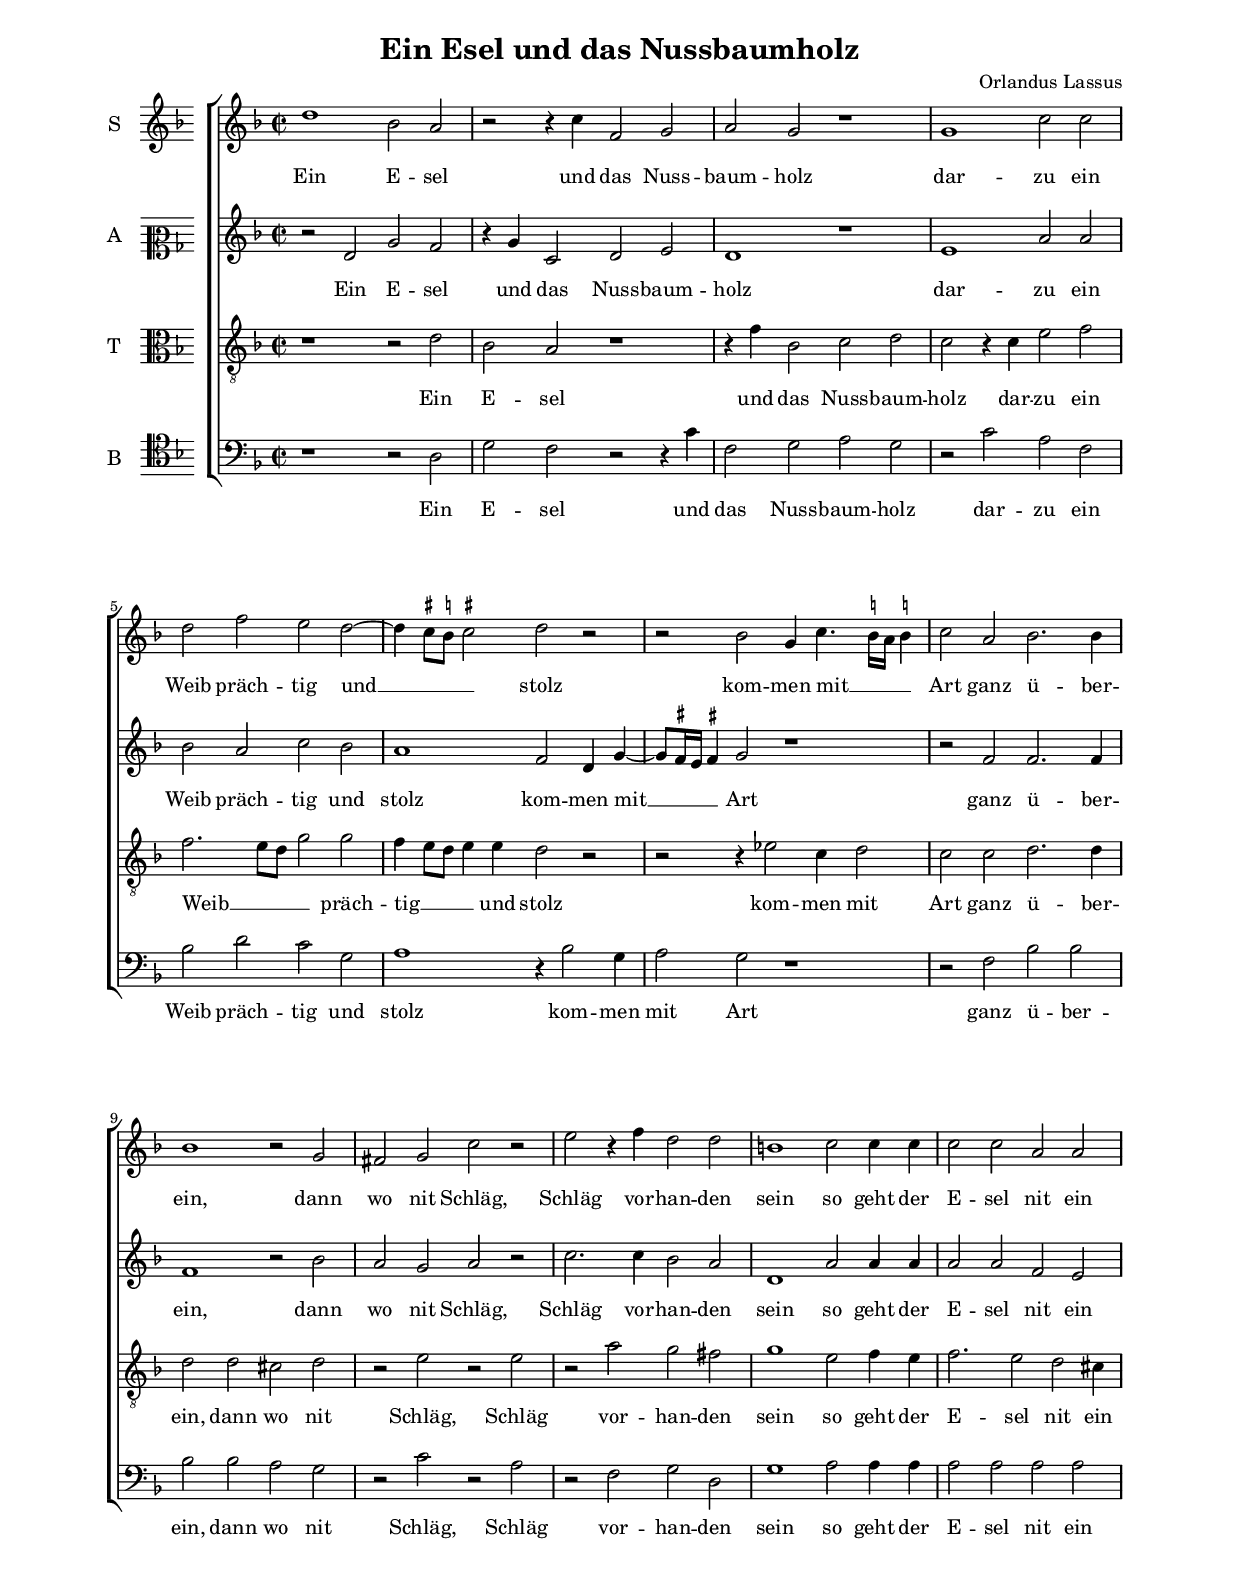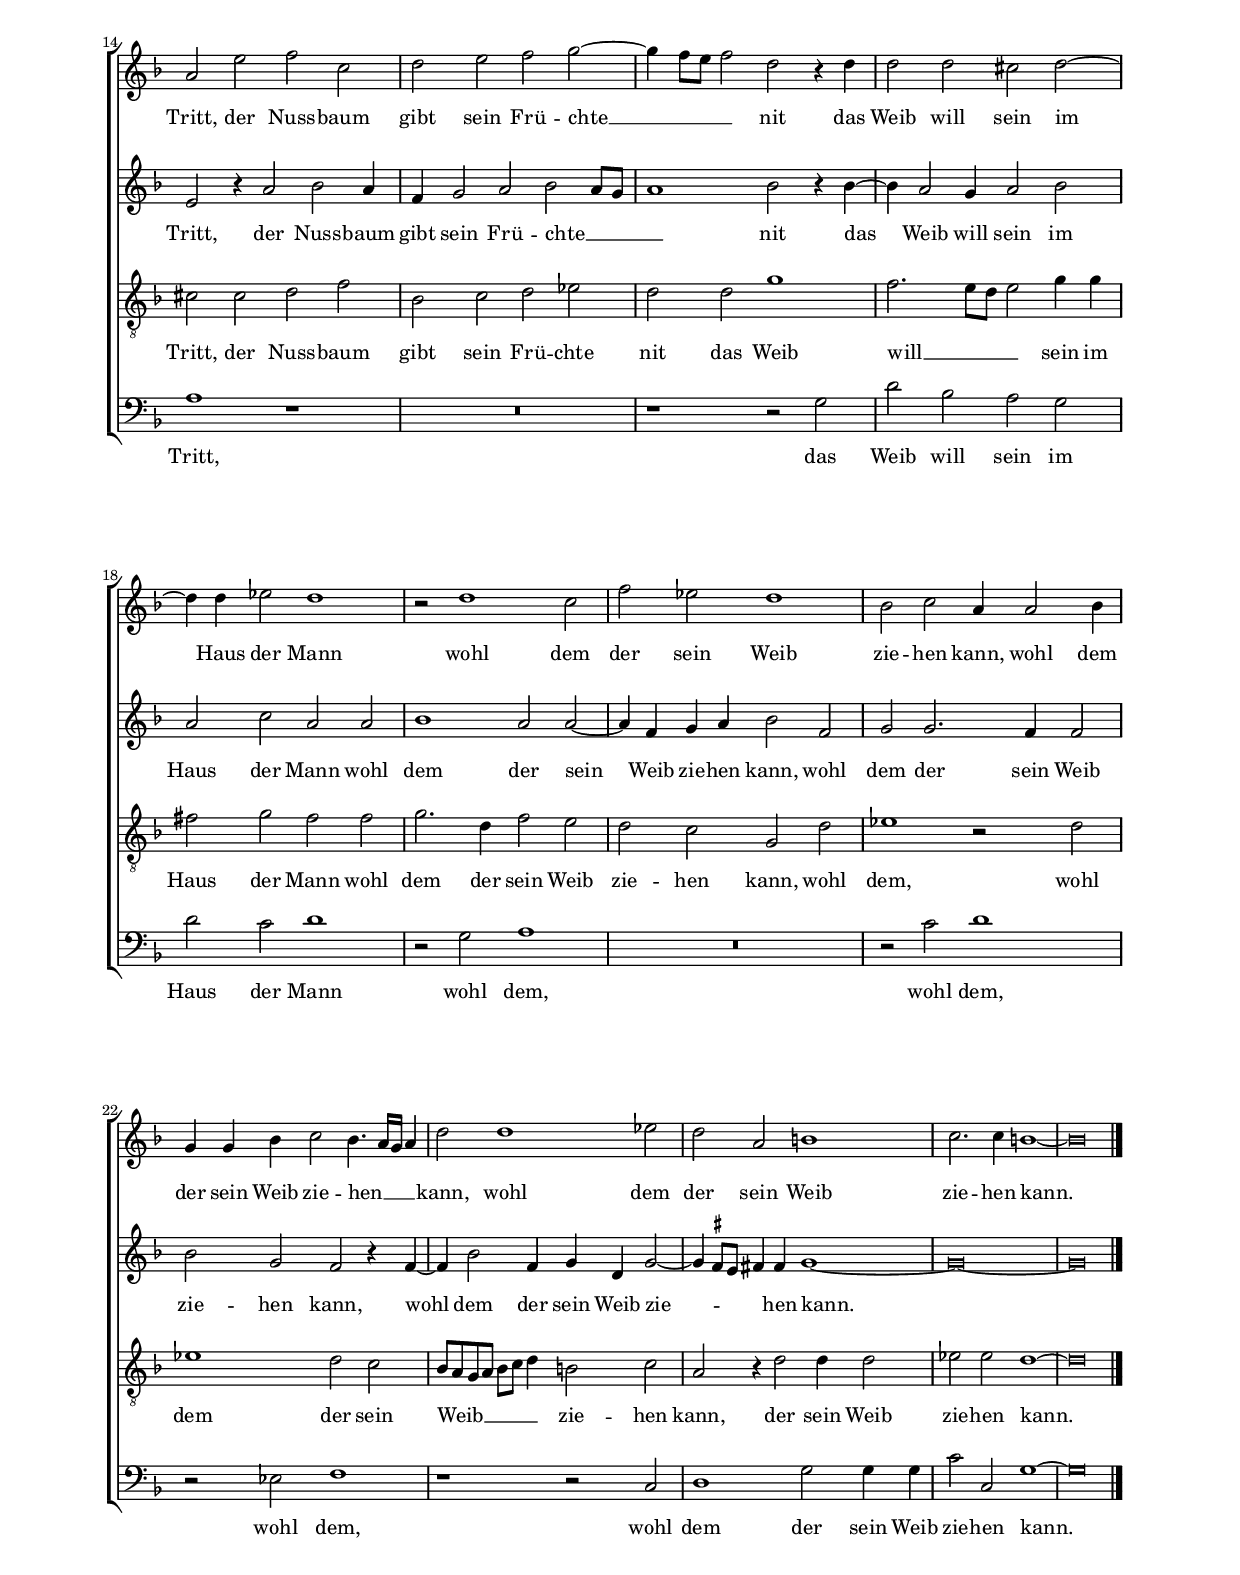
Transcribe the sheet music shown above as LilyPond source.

\header
{
  title="Ein Esel und das Nussbaumholz"
  composer="Orlandus Lassus"
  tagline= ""
}

\version "2.18.2"
\include "deutsch.ly"
#(set-global-staff-size 16)
% #(set-default-paper-size "letter")
#(ly:set-option 'point-and-click #f)

	
global = {
	\key f \major
	\time 2/2 \set Score.measureLength = #(ly:make-moment 2/1)
	}

	ficta = { \once \set suggestAccidentals = ##t }
	
	forget = #(define-music-function (parser location music) (ly:music?) #{
		\accidentalStyle forget
		$music
		\accidentalStyle default
		#})
	
	m = \melisma
	me = \melismaEnd


\paper
	{
	top-margin = 2 \cm
	bottom-margin = 2 \cm
	left-margin = 2 \cm
	right-margin = 2 \cm
	ragged-bottom = ##f
	ragged-last-bottom = ##f
	print-page-number = ##f
	system-system-spacing = #'((basic-distance . 20) (minimum-distance . 14) (padding . 8) (strechability . 150))
%	systems-per-page = 3
%	min-systems-per-page = 3
%	oddHeaderMarkup = \markup { \fill-line { \null \null \column \right-align { \fontsize #1 \fromproperty #'page:page-number-string \null } } }
%	evenHeaderMarkup = \markup { \column \right-align { \fontsize #1 \fromproperty #'page:page-number-string \null } }
	}


incipitcantus = \markup { \score {
	{
	\set Staff.instrumentName = \markup { \fontsize #1 "S" }
	\key f \major
	\clef violin
	s4 \bar ""
	}
	\layout  {
	raggedright = ##t
	indent = 0.8 \cm
	line-width = 1.6 \cm
	\context { \Staff \remove Time_signature_engraver }
	\override Staff.Clef.Y-extent = #'(0 . 0)
	}} \hspace #1 }
	
      
incipitaltus = \markup { \score {
	{
	\set Staff.instrumentName = \markup { \fontsize #1 "A" }
	\key f \major
	\clef mezzosoprano
	s4 \bar ""
	}
	\layout  {
	raggedright = ##t
	indent = 0.8 \cm
	line-width = 1.6 \cm
	\context { \Staff \remove Time_signature_engraver }
	\override Staff.Clef.Y-extent = #'(0 . 0)
	}} \hspace #1 }


incipittenor = \markup { \score {
	{
	\set Staff.instrumentName = \markup { \fontsize #1 "T" }
	\key f \major
	\clef alto
	s4 \bar ""
	}
	\layout  {
	raggedright = ##t
	indent = 0.8 \cm
	line-width = 1.6 \cm
	\context { \Staff \remove Time_signature_engraver }
	\override Staff.Clef.Y-extent = #'(0 . 0)
	}} \hspace #1 }


incipitbassus = \markup { \score {
	{
	\set Staff.instrumentName = \markup { \fontsize #1 "B" }
	\key f \major
	\clef tenor
	s4 \bar ""
	}
	\layout  {
	raggedright = ##t
	indent = 0.8 \cm
	line-width = 1.6 \cm
	\context { \Staff \remove Time_signature_engraver }
	\override Staff.Clef.Y-extent = #'(0 . 0)
	}} \hspace #1 }


cantus =  \relative c''
	{
	d1 b2 a
	r2 r4 c f,2 g
	a2 g r1
	g1 c2 c
%5
	d2 f e d~ |
	d4 \ficta cis8 \ficta h \ficta cis!2 d r
	r2 b g4 c4. \stemDown \ficta h16 a \stemNeutral \ficta h!4
	c2 a b2. b4
	b1 r2 g
%10
	fis2 g c r |
	e2 r4 f d2 d
	h1 c2 c4 c
	c2 c a a
	a2 e' f c
%15
	d2 e f g~ |
	g4 f8 e f2 d r4 d
	d2 d cis d~
	d4 d es2 d1
	r2 d1 c2
%20
	f es d1 |
	b2 c a4 a2 b4
	g4 g b c2 b4. a16 g a4
	d2 d1 es2
	d2 a h1
%25
	c2. c4 h1~
	h\breve \bar "|." |
	}


altus =  \relative c'
        {
	r2 d g f
	r4 g c,2 d e
	d1 r
	e1 a2 a
%5
	b2 a c b |
	a1 f2 d4 g~
	g8 \ficta fis16 e \ficta fis!4 g2 r1
	r2 f f2. f4
	f1 r2 b
%10
	a2 g a r |
	c2. c4 b2 a
	d,1 a'2 a4 a
	a2 a f e
	e2 r4 a2 b a4
%15
	f4 g2 a2 b a8 g |
	a1 b2 r4 b~
	b4 a2 g4 a2 b
	a2 c a a
	b1 a2 a~
%20
	a4 f g a b2 f |
	g2 g2. f4 f2
	b2 g f r4 f~
	f4 b2 f4 g d g2~
	g4 \ficta fis8 e fis!4 fis g1~
%25
	g\breve~
	g\breve |
	}


tenor =  \relative c'
	{
	r1 r2 d
	b2 a r1
	r4 f' b,2 c d
	c2 r4 c e2 f
%5
	f2. e8 d g2 g |
	f4 e8 d e4 e d2 r
	r2 r4 es2 c4 d2
	c2 c d2. d4
	d2 d cis d
%10
	r2 e r e |
	r2 a g fis
	g1 e2 f4 e
	f2. e2 d2 cis4
	cis2 cis d f
%15
	b,2 c d es |
	d2 d g1
	f2. e8 d e2 g4 g
	fis2 g fis fis
	g2. d4 f2 e
%20
	d2 c g d' |
	es1 r2 d
	es1 d2 c
	b8 a g a b[ c] d4 h2 c
	a2 r4 d2 d4 d2
%25
	es2 es d1~ |
	d\breve |
	}


bassus  =  \relative c
	{
	r1 r2 d
	g2 f r r4 c'
	f,2 g a g
	r2 c a f
%5
	b2 d c g |
	a1 r4 b2 g4
	a2 g r1
	r2 f b b
	b2 b a g
%10
	r2 c r a |
	r2 f g d
	g1 a2 a4 a
	a2 a a a
	a1 r
%15
	R\breve |
	r1 r2 g
	d'2 b a g
	d'2 c d1
	r2 g, a1
%20
	R\breve |
	r2 c d1
	r2 es, f1
	r1 r2 c
	d1 g2 g4 g
%25
	c2 c, g'1~
	g\breve |
	}

lyricscantus = \lyricmode {
	Ein E -- sel und das Nuss -- baum -- holz
	dar -- zu ein Weib präch -- tig und __ _ _ _ stolz
	kom -- men mit __ _ _ _ Art ganz ü -- ber -- ein,
	dann wo nit Schläg,
	Schläg vor -- han -- den sein
	so geht der E -- sel nit ein Tritt,
	der Nuss -- baum gibt sein Frü -- chte __ _ _ _ nit
	das Weib will sein im Haus der Mann
	wohl dem der sein Weib zie -- hen kann,
	wohl dem der sein Weib zie -- hen __ _ _ _ kann,
	wohl dem der sein Weib zie -- hen kann.
	}


lyricsaltus = \lyricmode {
	Ein E -- sel und das Nuss -- baum -- holz
	dar -- zu ein Weib präch -- tig und stolz
	kom -- men mit __ _ _ _ Art ganz ü -- ber -- ein,
	dann wo nit Schläg,
	Schläg vor -- han -- den sein
	so geht der E -- sel nit ein Tritt,
	der Nuss -- baum gibt sein Frü -- chte __ _ _ _ nit
	das Weib will sein im Haus der Mann
	wohl dem der sein Weib zie -- hen kann,
	wohl dem der sein Weib zie -- hen kann,
	wohl dem der sein Weib zie -- _ _ _ hen kann.
	}


lyricstenor = \lyricmode {
	Ein E -- sel und das Nuss -- baum -- holz
	dar -- zu ein Weib __ _ _ _ präch -- tig __ _ _ _ und stolz
	kom -- men mit Art ganz ü -- ber -- ein,
	dann wo nit Schläg,
	Schläg vor -- han -- den sein
	so geht der E -- sel nit ein Tritt,
	der Nuss -- baum gibt sein Frü -- chte nit
	das Weib will __ _ _ _ sein im Haus der Mann
	wohl dem der sein Weib zie -- hen kann,
	wohl dem,
	wohl dem der sein Weib __ _ _ _ _ _ _ zie -- hen kann,
	der sein Weib zie -- hen kann.
	}


lyricsbassus = \lyricmode {
	Ein E -- sel und das Nuss -- baum -- holz
	dar -- zu ein Weib präch -- tig und stolz
	kom -- men mit Art ganz ü -- ber -- ein,
	dann wo nit Schläg,
	Schläg vor -- han -- den sein
	so geht der E -- sel nit ein Tritt,
	das Weib will sein im Haus der Mann
	wohl dem,
	wohl dem,
	wohl dem,
	wohl dem der sein Weib zie -- hen kann.
	}


\score
{  
	% \transpose {
	\new ChoirStaff \with { \override StaffGrouper.staff-staff-spacing.basic-distance = #13 }
	<<

	\new Staff << \global
	\new Voice="v1" {
		\set Staff.instrumentName=\incipitcantus
		\set Staff.midiInstrument = "reed organ"
		\clef "violin"
		\cantus }
	\new Lyrics \lyricsto "v1" {\lyricscantus }
	>>


	\new Staff << \global
	\new Voice="v2" {
		\set Staff.instrumentName=\incipitaltus
		\set Staff.midiInstrument = "reed organ"
		\clef "violin" 
		\altus}
	\new Lyrics \lyricsto "v2" {\lyricsaltus }
	>>


	\new Staff << \global
	\new Voice="v3" {
		\set Staff.instrumentName=\incipittenor
		\set Staff.midiInstrument = "reed organ"
		\clef "G_8"
		\tenor }
	\new Lyrics \lyricsto "v3" {\lyricstenor }
	>>


	\new Staff << \global
	\new Voice="v4" {
		\set Staff.instrumentName=\incipitbassus
		\set Staff.midiInstrument = "reed organ"
		\clef "bass" 
		\bassus }
	\new Lyrics \lyricsto "v4" {\lyricsbassus}
	>>

	>>
	% } % transpose

	\layout
	{
	indent = 1.7 \cm
	\context { \Lyrics \override VerticalAxisGroup.nonstaff-relatedstaff-spacing.padding = #2 }
	\context { \Staff \override TimeSignature.break-visibility = #end-of-line-invisible }
%	\context { \Staff \override InstrumentName.X-offset = #'-25 }
	\context { \Voice \override Slur.transparent = ##t }
%	\context { \Voice \override AccidentalSuggestion.avoid-slur = #'ignore }
%	\context { \Voice \override AccidentalSuggestion.outside-staff-priority = ##f }
%	\context { \Score \override BarNumber.padding = #2 }
	\context { \Voice \override NoteHead.style = #'baroque }
	}

\midi
	{
    	\tempo 2 = 90
	}
	
}


% EOF